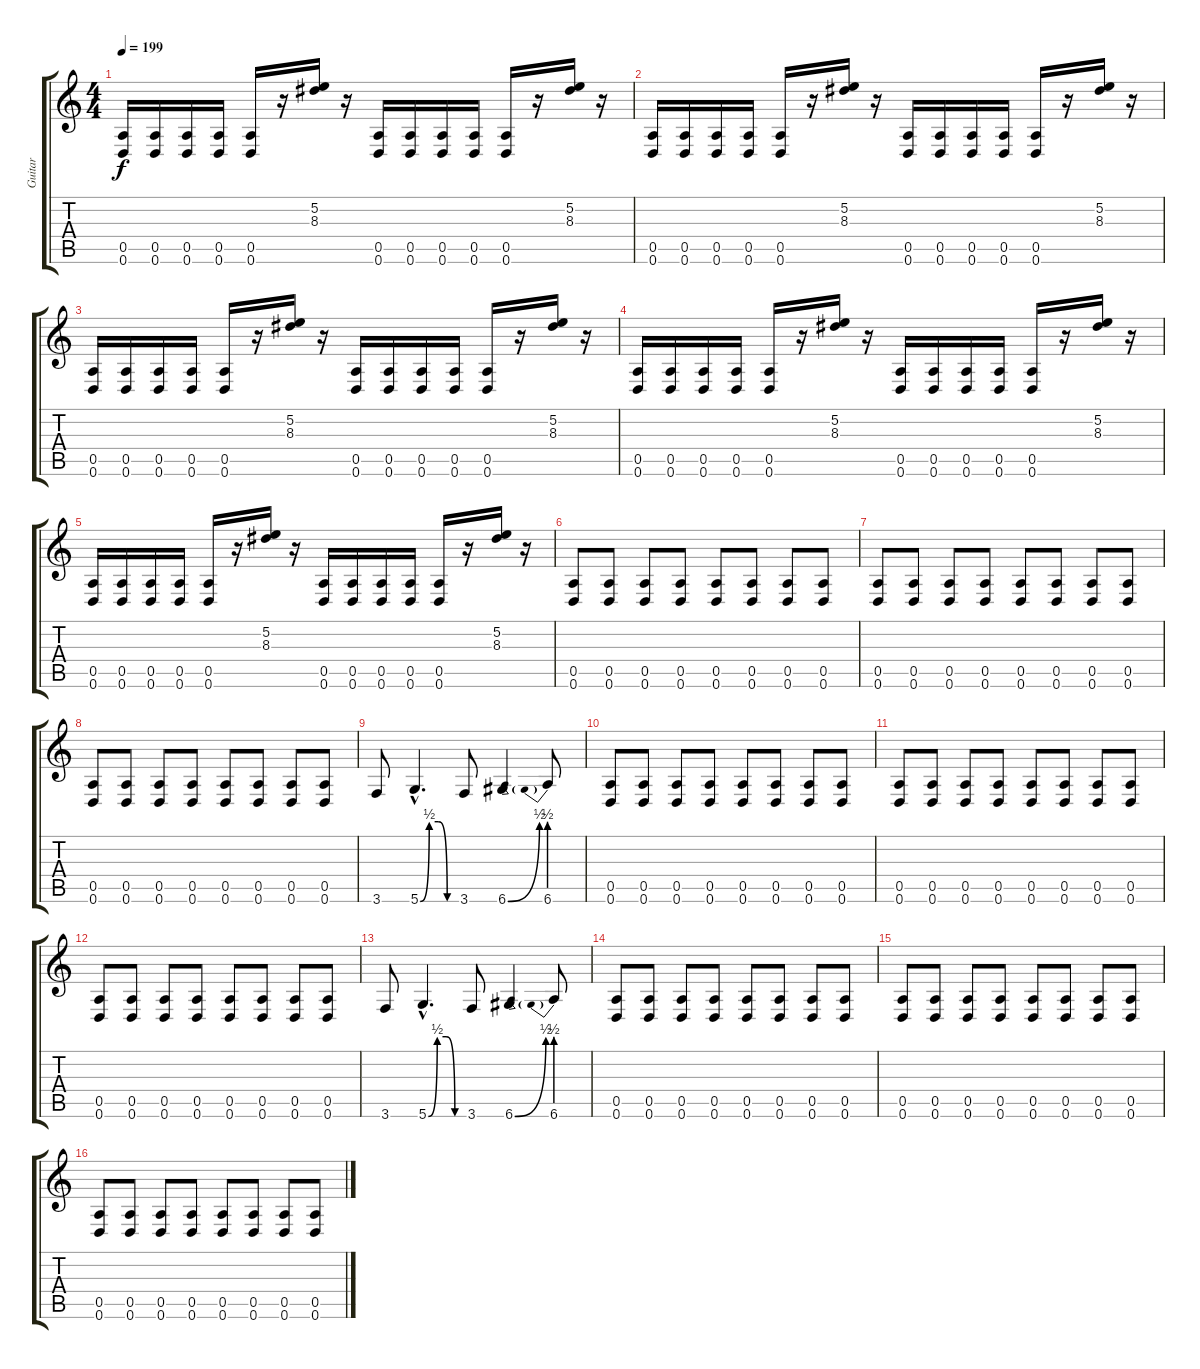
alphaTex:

\track ("Guitar" "Guitar") {instrument overdrivenguitar}
\staff {score tabs}
\tuning (E4 B3 G3 D3 A2 D2) {hide}
\ts (4 4)
\tempo 199
\clef g2
\ks c
(0.5 0.6).16{dy f} (0.5 0.6).16 (0.5 0.6).16 (0.5 0.6).16 (0.5 0.6).16 r.16 (5.2 8.3).16 r.16 (0.5 0.6).16 (0.5 0.6).16 (0.5 0.6).16 (0.5 0.6).16 (0.5 0.6).16 r.16 (5.2 8.3).16 r.16 |
(0.5 0.6).16 (0.5 0.6).16 (0.5 0.6).16 (0.5 0.6).16 (0.5 0.6).16 r.16 (5.2 8.3).16 r.16 (0.5 0.6).16 (0.5 0.6).16 (0.5 0.6).16 (0.5 0.6).16 (0.5 0.6).16 r.16 (5.2 8.3).16 r.16 |
(0.5 0.6).16 (0.5 0.6).16 (0.5 0.6).16 (0.5 0.6).16 (0.5 0.6).16 r.16 (5.2 8.3).16 r.16 (0.5 0.6).16 (0.5 0.6).16 (0.5 0.6).16 (0.5 0.6).16 (0.5 0.6).16 r.16 (5.2 8.3).16 r.16 |
(0.5 0.6).16 (0.5 0.6).16 (0.5 0.6).16 (0.5 0.6).16 (0.5 0.6).16 r.16 (5.2 8.3).16 r.16 (0.5 0.6).16 (0.5 0.6).16 (0.5 0.6).16 (0.5 0.6).16 (0.5 0.6).16 r.16 (5.2 8.3).16 r.16 |
(0.5 0.6).16 (0.5 0.6).16 (0.5 0.6).16 (0.5 0.6).16 (0.5 0.6).16 r.16 (5.2 8.3).16 r.16 (0.5 0.6).16 (0.5 0.6).16 (0.5 0.6).16 (0.5 0.6).16 (0.5 0.6).16 r.16 (5.2 8.3).16 r.16 |
(0.5 0.6).8 (0.5 0.6).8 (0.5 0.6).8 (0.5 0.6).8 (0.5 0.6).8 (0.5 0.6).8 (0.5 0.6).8 (0.5 0.6).8 |
(0.5 0.6).8 (0.5 0.6).8 (0.5 0.6).8 (0.5 0.6).8 (0.5 0.6).8 (0.5 0.6).8 (0.5 0.6).8 (0.5 0.6).8 |
(0.5 0.6).8 (0.5 0.6).8 (0.5 0.6).8 (0.5 0.6).8 (0.5 0.6).8 (0.5 0.6).8 (0.5 0.6).8 (0.5 0.6).8 |
3.6.8 5.6{be (custom 0 0 15 2 30 2 45 0 60 0) hac}.4{d} 3.6.8 6.6{be (bend 0 0 60 2)}.4 6.6{be (prebend 0 2 60 2)}.8 |
(0.5 0.6).8 (0.5 0.6).8 (0.5 0.6).8 (0.5 0.6).8 (0.5 0.6).8 (0.5 0.6).8 (0.5 0.6).8 (0.5 0.6).8 |
(0.5 0.6).8 (0.5 0.6).8 (0.5 0.6).8 (0.5 0.6).8 (0.5 0.6).8 (0.5 0.6).8 (0.5 0.6).8 (0.5 0.6).8 |
(0.5 0.6).8 (0.5 0.6).8 (0.5 0.6).8 (0.5 0.6).8 (0.5 0.6).8 (0.5 0.6).8 (0.5 0.6).8 (0.5 0.6).8 |
3.6.8 5.6{be (custom 0 0 15 2 30 2 45 0 60 0) hac}.4{d} 3.6.8 6.6{be (bend 0 0 60 2)}.4 6.6{be (prebend 0 2 60 2)}.8 |
(0.5 0.6).8 (0.5 0.6).8 (0.5 0.6).8 (0.5 0.6).8 (0.5 0.6).8 (0.5 0.6).8 (0.5 0.6).8 (0.5 0.6).8 |
(0.5 0.6).8 (0.5 0.6).8 (0.5 0.6).8 (0.5 0.6).8 (0.5 0.6).8 (0.5 0.6).8 (0.5 0.6).8 (0.5 0.6).8 |
(0.5 0.6).8 (0.5 0.6).8 (0.5 0.6).8 (0.5 0.6).8 (0.5 0.6).8 (0.5 0.6).8 (0.5 0.6).8 (0.5 0.6).8
